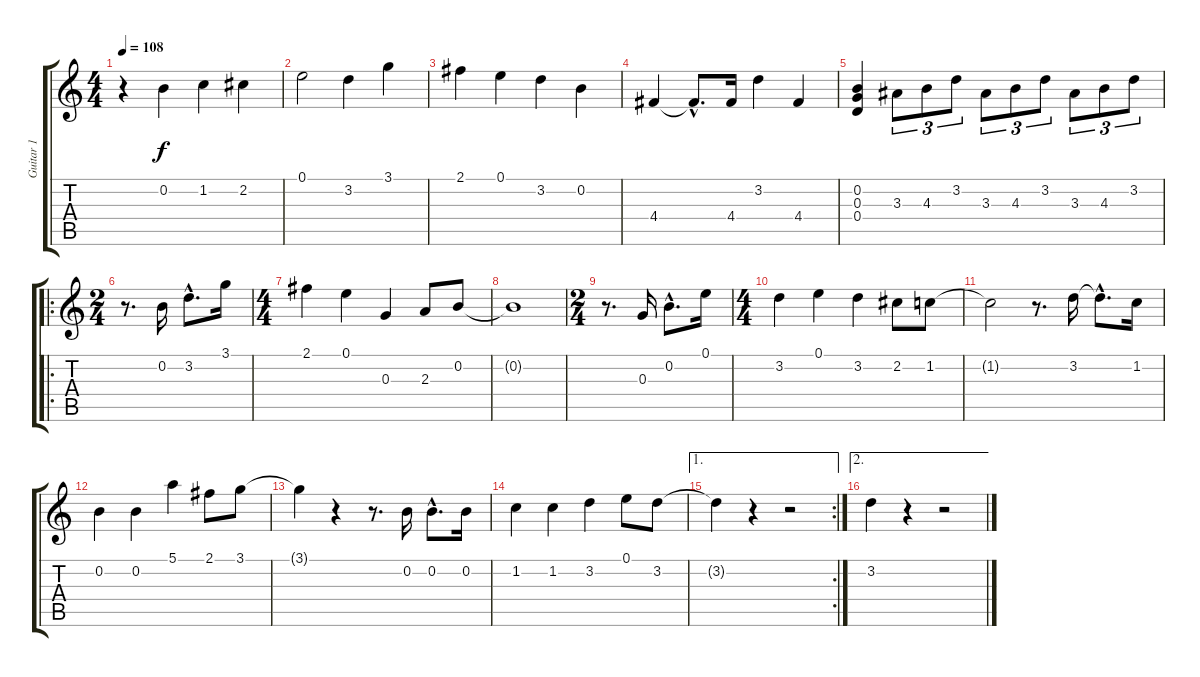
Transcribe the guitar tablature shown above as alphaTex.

\track ("Guitar 1" "Guitar 1") {instrument acousticguitarsteel}
\staff {score tabs}
\tuning (E4 B3 G3 D3 A2 E2) {hide}
\ts (4 4)
\tempo 108
\clef g2
\ks c
r.4{dy f instrument acousticguitarsteel} 0.2.4 1.2.4 2.2.4 |
0.1.2 3.2.4 3.1.4 |
2.1.4 0.1.4 3.2.4 0.2.4 |
4.4.4 4.4{hac t}.8{d} 4.4.16 3.2.4 4.4.4 |
(0.2 0.3 0.4).4 3.3.8{tu (3 2)} 4.3.8{tu (3 2)} 3.2.8{tu (3 2)} 3.3.8{tu (3 2)} 4.3.8{tu (3 2)} 3.2.8{tu (3 2)} 3.3.8{tu (3 2)} 4.3.8{tu (3 2)} 3.2.8{tu (3 2)} |
\ro
\ts (2 4)
r.8{d} 0.2.16 3.2{hac}.8{d} 3.1.16 |
\ts (4 4)
2.1.4 0.1.4 0.3.4 2.3.8 0.2.8 |
0.2{t}.1 |
\ts (2 4)
r.8{d} 0.3.16 0.2{hac}.8{d} 0.1.16 |
\ts (4 4)
3.2.4 0.1.4 3.2.4 2.2.8 1.2.8 |
1.2{t}.2 r.8{d} 3.2.16 3.2{hac t}.8{d} 1.2.16 |
0.2.4 0.2.4 5.1.4 2.1.8 3.1.8 |
3.1{t}.4 r.4 r.8{d} 0.2.16 0.2{hac}.8{d} 0.2.16 |
1.2.4 1.2.4 3.2.4 0.1.8 3.2.8 |
\ae 1
\rc 2
3.2{t}.4 r.4 r.2 |
\ae 2
3.2.4 r.4 r.2
